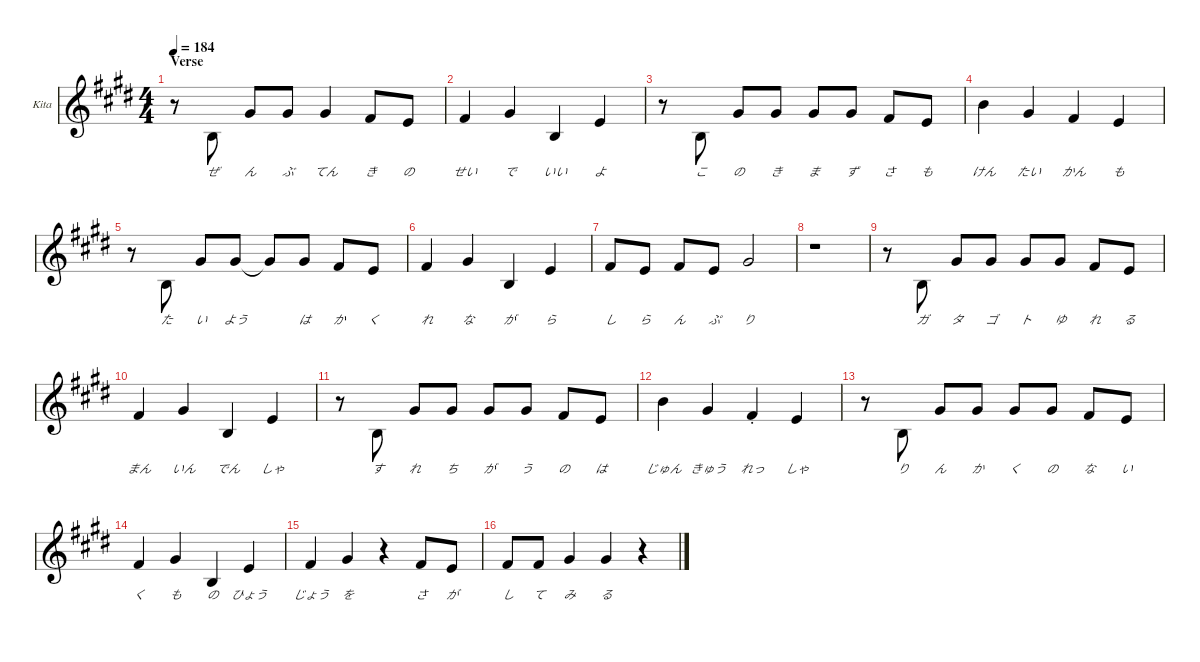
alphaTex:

\defaultSystemsLayout 4
\hideDynamics
\bracketExtendMode nobrackets
\firstSystemTrackNameOrientation horizontal
\track ("Kita chan Vo" "Kita") {defaultSystemsLayout 4 instrument lead7fifths}
\staff {score}
\tuning (E4 B3 G3 D3 A2 E2)
\ts (4 4)
\section ("" "Verse")
\tempo 184
\clef g2
\scale
0.302382
\ks e
r.8{dy f beam Down} 0.2{acc forcenatural}.8{lyrics (0 "ぜ") lyrics (1 "") lyrics (2 "") lyrics (3 "") lyrics (4 "") beam Up} 4.1{acc #}.8{lyrics (0 "ん") lyrics (1 "") lyrics (2 "") lyrics (3 "") lyrics (4 "") beam Up} 4.1{acc #}.8{lyrics (0 "ぶ") lyrics (1 "") lyrics (2 "") lyrics (3 "") lyrics (4 "") beam Up} 4.1{acc #}.4{lyrics (0 "てん") lyrics (1 "") lyrics (2 "") lyrics (3 "") lyrics (4 "") beam Up} 2.1{acc #}.8{lyrics (0 "き") lyrics (1 "") lyrics (2 "") lyrics (3 "") lyrics (4 "") beam Up} 0.1{acc forcenatural}.8{lyrics (0 "の") lyrics (1 "") lyrics (2 "") lyrics (3 "") lyrics (4 "") beam Up} |
\scale
0.232539 2.1{acc #}.4{lyrics (0 "せい") lyrics (1 "") lyrics (2 "") lyrics (3 "") lyrics (4 "") beam Up} 4.1{acc #}.4{lyrics (0 "で") lyrics (1 "") lyrics (2 "") lyrics (3 "") lyrics (4 "") beam Up} 0.2{acc forcenatural}.4{lyrics (0 "いい") lyrics (1 "") lyrics (2 "") lyrics (3 "") lyrics (4 "") beam Up} 0.1{acc forcenatural}.4{lyrics (0 "よ") lyrics (1 "") lyrics (2 "") lyrics (3 "") lyrics (4 "") beam Up} |
\scale
0.232539 r.8{beam Down} 0.2{acc forcenatural}.8{lyrics (0 "こ") lyrics (1 "") lyrics (2 "") lyrics (3 "") lyrics (4 "") beam Up} 4.1{acc #}.8{lyrics (0 "の") lyrics (1 "") lyrics (2 "") lyrics (3 "") lyrics (4 "") beam Up} 4.1{acc #}.8{lyrics (0 "き") lyrics (1 "") lyrics (2 "") lyrics (3 "") lyrics (4 "") beam Up} 4.1{acc #}.8{lyrics (0 "ま") lyrics (1 "") lyrics (2 "") lyrics (3 "") lyrics (4 "") beam Up} 4.1{acc #}.8{lyrics (0 "ず") lyrics (1 "") lyrics (2 "") lyrics (3 "") lyrics (4 "") beam Up} 2.1{acc #}.8{lyrics (0 "さ") lyrics (1 "") lyrics (2 "") lyrics (3 "") lyrics (4 "") beam Up} 0.1{acc forcenatural}.8{lyrics (0 "も") lyrics (1 "") lyrics (2 "") lyrics (3 "") lyrics (4 "") beam Up} |
\scale
0.23254 7.1{acc forcenatural}.4{lyrics (0 "けん") lyrics (1 "") lyrics (2 "") lyrics (3 "") lyrics (4 "") beam Down} 4.1{acc #}.4{lyrics (0 "たい") lyrics (1 "") lyrics (2 "") lyrics (3 "") lyrics (4 "") beam Up} 2.1{acc #}.4{lyrics (0 "かん") lyrics (1 "") lyrics (2 "") lyrics (3 "") lyrics (4 "") beam Up} 0.1{acc forcenatural}.4{lyrics (0 "も") lyrics (1 "") lyrics (2 "") lyrics (3 "") lyrics (4 "") beam Up} |
\scale
0.302382 r.8{beam Down} 0.2{acc forcenatural}.8{lyrics (0 "た") lyrics (1 "") lyrics (2 "") lyrics (3 "") lyrics (4 "") beam Up} 4.1{acc #}.8{lyrics (0 "い") lyrics (1 "") lyrics (2 "") lyrics (3 "") lyrics (4 "") beam Up} 4.1{acc #}.8{lyrics (0 "よう") lyrics (1 "") lyrics (2 "") lyrics (3 "") lyrics (4 "") beam Up} 4.1{t acc #}.8{beam Up} 4.1{acc #}.8{lyrics (0 "は") lyrics (1 "") lyrics (2 "") lyrics (3 "") lyrics (4 "") beam Up} 2.1{acc #}.8{lyrics (0 "か") lyrics (1 "") lyrics (2 "") lyrics (3 "") lyrics (4 "") beam Up} 0.1{acc forcenatural}.8{lyrics (0 "く") lyrics (1 "") lyrics (2 "") lyrics (3 "") lyrics (4 "") beam Up} |
\scale
0.23254 2.1{acc #}.4{lyrics (0 "れ") lyrics (1 "") lyrics (2 "") lyrics (3 "") lyrics (4 "") beam Up} 4.1{acc #}.4{lyrics (0 "な") lyrics (1 "") lyrics (2 "") lyrics (3 "") lyrics (4 "") beam Up} 0.2{acc forcenatural}.4{lyrics (0 "が") lyrics (1 "") lyrics (2 "") lyrics (3 "") lyrics (4 "") beam Up} 0.1{acc forcenatural}.4{lyrics (0 "ら") lyrics (1 "") lyrics (2 "") lyrics (3 "") lyrics (4 "") beam Up} |
\scale
0.232539 2.1{acc #}.8{lyrics (0 "し") lyrics (1 "") lyrics (2 "") lyrics (3 "") lyrics (4 "") beam Up} 0.1{acc forcenatural}.8{lyrics (0 "ら") lyrics (1 "") lyrics (2 "") lyrics (3 "") lyrics (4 "") beam Up} 2.1{acc #}.8{lyrics (0 "ん") lyrics (1 "") lyrics (2 "") lyrics (3 "") lyrics (4 "") beam Up} 0.1{acc forcenatural}.8{lyrics (0 "ぷ") lyrics (1 "") lyrics (2 "") lyrics (3 "") lyrics (4 "") beam Up} 4.1{acc #}.2{lyrics (0 "り") lyrics (1 "") lyrics (2 "") lyrics (3 "") lyrics (4 "") beam Up} |
\scale
0.232539 r.1{beam Down} |
\scale
0.302382 r.8{beam Down} 0.2{acc forcenatural}.8{lyrics (0 "ガ") lyrics (1 "") lyrics (2 "") lyrics (3 "") lyrics (4 "") beam Up} 4.1{acc #}.8{lyrics (0 "タ") lyrics (1 "") lyrics (2 "") lyrics (3 "") lyrics (4 "") beam Up} 4.1{acc #}.8{lyrics (0 "ゴ") lyrics (1 "") lyrics (2 "") lyrics (3 "") lyrics (4 "") beam Up} 4.1{acc #}.8{lyrics (0 "ト") lyrics (1 "") lyrics (2 "") lyrics (3 "") lyrics (4 "") beam Up} 4.1{acc #}.8{lyrics (0 "ゆ") lyrics (1 "") lyrics (2 "") lyrics (3 "") lyrics (4 "") beam Up} 2.1{acc #}.8{lyrics (0 "れ") lyrics (1 "") lyrics (2 "") lyrics (3 "") lyrics (4 "") beam Up} 0.1{acc forcenatural}.8{lyrics (0 "る") lyrics (1 "") lyrics (2 "") lyrics (3 "") lyrics (4 "") beam Up} |
\scale
0.23254 2.1{acc #}.4{lyrics (0 "まん") lyrics (1 "") lyrics (2 "") lyrics (3 "") lyrics (4 "") beam Up} 4.1{acc #}.4{lyrics (0 "いん") lyrics (1 "") lyrics (2 "") lyrics (3 "") lyrics (4 "") beam Up} 0.2{acc forcenatural}.4{lyrics (0 "でん") lyrics (1 "") lyrics (2 "") lyrics (3 "") lyrics (4 "") beam Up} 0.1{acc forcenatural}.4{lyrics (0 "しゃ") lyrics (1 "") lyrics (2 "") lyrics (3 "") lyrics (4 "") beam Up} |
\scale
0.232539 r.8{beam Down} 0.2{acc forcenatural}.8{lyrics (0 "す") lyrics (1 "") lyrics (2 "") lyrics (3 "") lyrics (4 "") beam Up} 4.1{acc #}.8{lyrics (0 "れ") lyrics (1 "") lyrics (2 "") lyrics (3 "") lyrics (4 "") beam Up} 4.1{acc #}.8{lyrics (0 "ち") lyrics (1 "") lyrics (2 "") lyrics (3 "") lyrics (4 "") beam Up} 4.1{acc #}.8{lyrics (0 "が") lyrics (1 "") lyrics (2 "") lyrics (3 "") lyrics (4 "") beam Up} 4.1{acc #}.8{lyrics (0 "う") lyrics (1 "") lyrics (2 "") lyrics (3 "") lyrics (4 "") beam Up} 2.1{acc #}.8{lyrics (0 "の") lyrics (1 "") lyrics (2 "") lyrics (3 "") lyrics (4 "") beam Up} 0.1{acc forcenatural}.8{lyrics (0 "は") lyrics (1 "") lyrics (2 "") lyrics (3 "") lyrics (4 "") beam Up} |
\scale
0.23254 7.1{acc forcenatural}.4{lyrics (0 "じゅん") lyrics (1 "") lyrics (2 "") lyrics (3 "") lyrics (4 "") beam Down} 4.1{acc #}.4{lyrics (0 "きゅう") lyrics (1 "") lyrics (2 "") lyrics (3 "") lyrics (4 "") beam Up} 2.1{st acc #}.4{lyrics (0 "れっ") lyrics (1 "") lyrics (2 "") lyrics (3 "") lyrics (4 "") beam Up} 0.1{acc forcenatural}.4{lyrics (0 "しゃ") lyrics (1 "") lyrics (2 "") lyrics (3 "") lyrics (4 "") beam Up} |
\scale
0.302382 r.8{beam Down} 0.2{acc forcenatural}.8{lyrics (0 "り") lyrics (1 "") lyrics (2 "") lyrics (3 "") lyrics (4 "") beam Up} 4.1{acc #}.8{lyrics (0 "ん") lyrics (1 "") lyrics (2 "") lyrics (3 "") lyrics (4 "") beam Up} 4.1{acc #}.8{lyrics (0 "か") lyrics (1 "") lyrics (2 "") lyrics (3 "") lyrics (4 "") beam Up} 4.1{acc #}.8{lyrics (0 "く") lyrics (1 "") lyrics (2 "") lyrics (3 "") lyrics (4 "") beam Up} 4.1{acc #}.8{lyrics (0 "の") lyrics (1 "") lyrics (2 "") lyrics (3 "") lyrics (4 "") beam Up} 2.1{acc #}.8{lyrics (0 "な") lyrics (1 "") lyrics (2 "") lyrics (3 "") lyrics (4 "") beam Up} 0.1{acc forcenatural}.8{lyrics (0 "い") lyrics (1 "") lyrics (2 "") lyrics (3 "") lyrics (4 "") beam Up} |
\scale
0.232539 2.1{acc #}.4{lyrics (0 "く") lyrics (1 "") lyrics (2 "") lyrics (3 "") lyrics (4 "") beam Up} 4.1{acc #}.4{lyrics (0 "も") lyrics (1 "") lyrics (2 "") lyrics (3 "") lyrics (4 "") beam Up} 0.2{acc forcenatural}.4{lyrics (0 "の") lyrics (1 "") lyrics (2 "") lyrics (3 "") lyrics (4 "") beam Up} 0.1{acc forcenatural}.4{lyrics (0 "ひょう") lyrics (1 "") lyrics (2 "") lyrics (3 "") lyrics (4 "") beam Up} |
\scale
0.232539 2.1{acc #}.4{lyrics (0 "じょう") lyrics (1 "") lyrics (2 "") lyrics (3 "") lyrics (4 "") beam Up} 4.1{acc #}.4{lyrics (0 "を") lyrics (1 "") lyrics (2 "") lyrics (3 "") lyrics (4 "") beam Up} r.4{beam Down} 2.1{acc #}.8{lyrics (0 "さ") lyrics (1 "") lyrics (2 "") lyrics (3 "") lyrics (4 "") beam Up} 0.1{acc forcenatural}.8{lyrics (0 "が") lyrics (1 "") lyrics (2 "") lyrics (3 "") lyrics (4 "") beam Up} |
\scale
0.232539 2.1{acc #}.8{lyrics (0 "し") lyrics (1 "") lyrics (2 "") lyrics (3 "") lyrics (4 "") beam Up} 2.1{acc #}.8{lyrics (0 "て") lyrics (1 "") lyrics (2 "") lyrics (3 "") lyrics (4 "") beam Up} 4.1{acc #}.4{lyrics (0 "み") lyrics (1 "") lyrics (2 "") lyrics (3 "") lyrics (4 "") beam Up} 4.1{acc #}.4{lyrics (0 "る") lyrics (1 "") lyrics (2 "") lyrics (3 "") lyrics (4 "") beam Up} r.4{beam Down}
